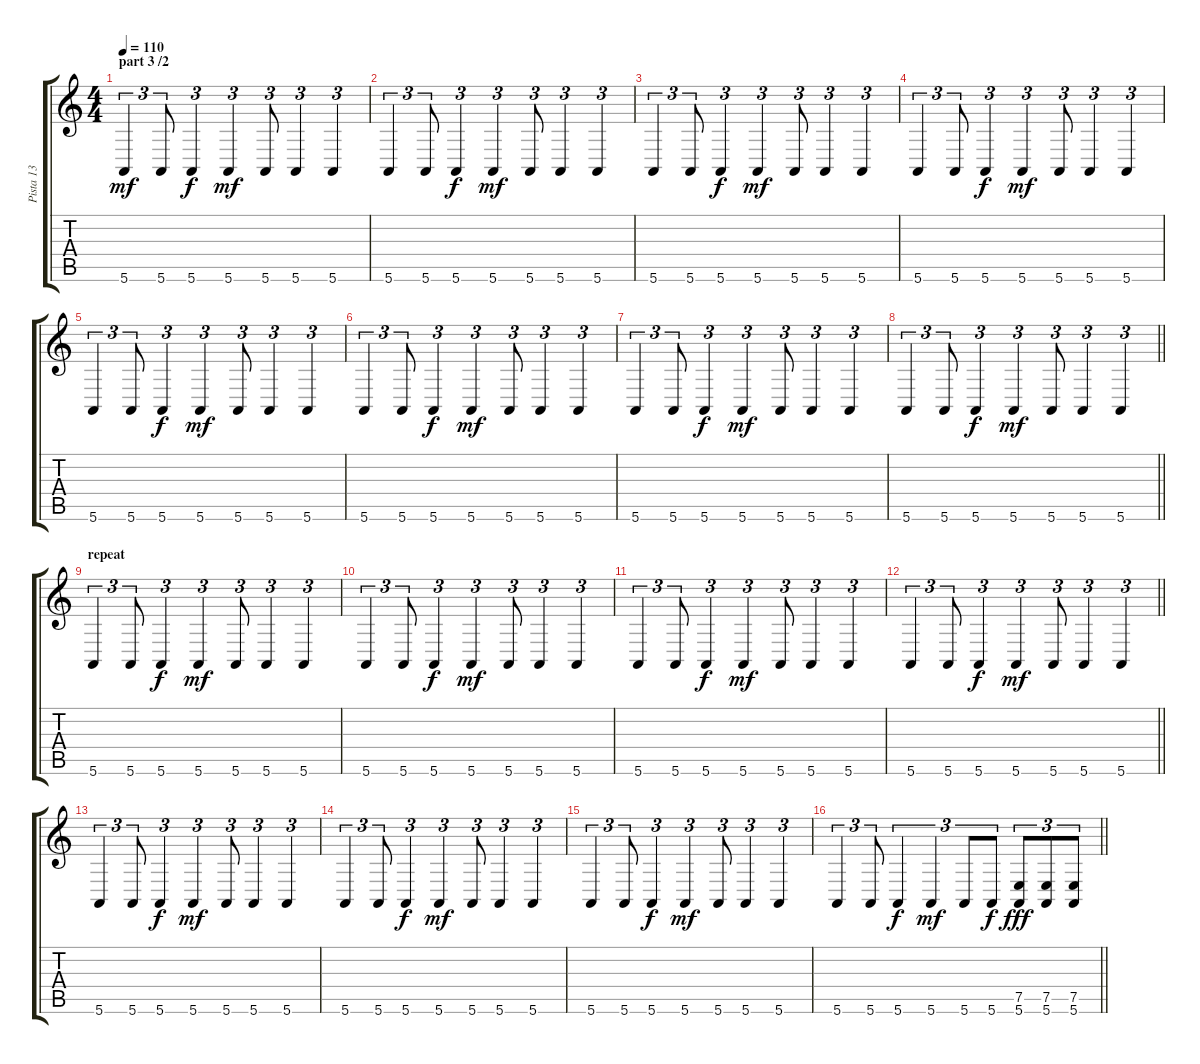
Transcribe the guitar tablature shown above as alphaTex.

\track ("Pista 13" "Pista 13") {instrument timpani}
\staff {score tabs}
\tuning (E4 B3 G3 D3 A2 E2) {hide}
\ts (4 4)
\section ("" "part 3 /2")
\tempo 110
\clef g2
\ks c
5.6.4{tu (3 2) dy mf} 5.6.8{tu (3 2)} 5.6.4{tu (3 2) dy f} 5.6.4{tu (3 2) dy mf} 5.6.8{tu (3 2)} 5.6.4{tu (3 2)} 5.6.4{tu (3 2)} |
5.6.4{tu (3 2)} 5.6.8{tu (3 2)} 5.6.4{tu (3 2) dy f} 5.6.4{tu (3 2) dy mf} 5.6.8{tu (3 2)} 5.6.4{tu (3 2)} 5.6.4{tu (3 2)} |
5.6.4{tu (3 2)} 5.6.8{tu (3 2)} 5.6.4{tu (3 2) dy f} 5.6.4{tu (3 2) dy mf} 5.6.8{tu (3 2)} 5.6.4{tu (3 2)} 5.6.4{tu (3 2)} |
5.6.4{tu (3 2)} 5.6.8{tu (3 2)} 5.6.4{tu (3 2) dy f} 5.6.4{tu (3 2) dy mf} 5.6.8{tu (3 2)} 5.6.4{tu (3 2)} 5.6.4{tu (3 2)} |
5.6.4{tu (3 2)} 5.6.8{tu (3 2)} 5.6.4{tu (3 2) dy f} 5.6.4{tu (3 2) dy mf} 5.6.8{tu (3 2)} 5.6.4{tu (3 2)} 5.6.4{tu (3 2)} |
5.6.4{tu (3 2)} 5.6.8{tu (3 2)} 5.6.4{tu (3 2) dy f} 5.6.4{tu (3 2) dy mf} 5.6.8{tu (3 2)} 5.6.4{tu (3 2)} 5.6.4{tu (3 2)} |
5.6.4{tu (3 2)} 5.6.8{tu (3 2)} 5.6.4{tu (3 2) dy f} 5.6.4{tu (3 2) dy mf} 5.6.8{tu (3 2)} 5.6.4{tu (3 2)} 5.6.4{tu (3 2)} |
\barLineRight lightlight
5.6.4{tu (3 2)} 5.6.8{tu (3 2)} 5.6.4{tu (3 2) dy f} 5.6.4{tu (3 2) dy mf} 5.6.8{tu (3 2)} 5.6.4{tu (3 2)} 5.6.4{tu (3 2)} |
\section ("" "repeat")
5.6.4{tu (3 2)} 5.6.8{tu (3 2)} 5.6.4{tu (3 2) dy f} 5.6.4{tu (3 2) dy mf} 5.6.8{tu (3 2)} 5.6.4{tu (3 2)} 5.6.4{tu (3 2)} |
5.6.4{tu (3 2)} 5.6.8{tu (3 2)} 5.6.4{tu (3 2) dy f} 5.6.4{tu (3 2) dy mf} 5.6.8{tu (3 2)} 5.6.4{tu (3 2)} 5.6.4{tu (3 2)} |
5.6.4{tu (3 2)} 5.6.8{tu (3 2)} 5.6.4{tu (3 2) dy f} 5.6.4{tu (3 2) dy mf} 5.6.8{tu (3 2)} 5.6.4{tu (3 2)} 5.6.4{tu (3 2)} |
\barLineRight lightlight
5.6.4{tu (3 2)} 5.6.8{tu (3 2)} 5.6.4{tu (3 2) dy f} 5.6.4{tu (3 2) dy mf} 5.6.8{tu (3 2)} 5.6.4{tu (3 2)} 5.6.4{tu (3 2)} |
5.6.4{tu (3 2)} 5.6.8{tu (3 2)} 5.6.4{tu (3 2) dy f} 5.6.4{tu (3 2) dy mf} 5.6.8{tu (3 2)} 5.6.4{tu (3 2)} 5.6.4{tu (3 2)} |
5.6.4{tu (3 2)} 5.6.8{tu (3 2)} 5.6.4{tu (3 2) dy f} 5.6.4{tu (3 2) dy mf} 5.6.8{tu (3 2)} 5.6.4{tu (3 2)} 5.6.4{tu (3 2)} |
5.6.4{tu (3 2)} 5.6.8{tu (3 2)} 5.6.4{tu (3 2) dy f} 5.6.4{tu (3 2) dy mf} 5.6.8{tu (3 2)} 5.6.4{tu (3 2)} 5.6.4{tu (3 2)} |
\barLineRight lightlight
5.6.4{tu (3 2)} 5.6.8{tu (3 2)} 5.6.4{tu (3 2) dy f} 5.6.4{tu (3 2) dy mf} 5.6.8{tu (3 2)} 5.6.8{tu (3 2) dy f} (7.5 5.6).8{tu (3 2) dy fff} (7.5 5.6).8{tu (3 2)} (7.5 5.6).8{tu (3 2)}
